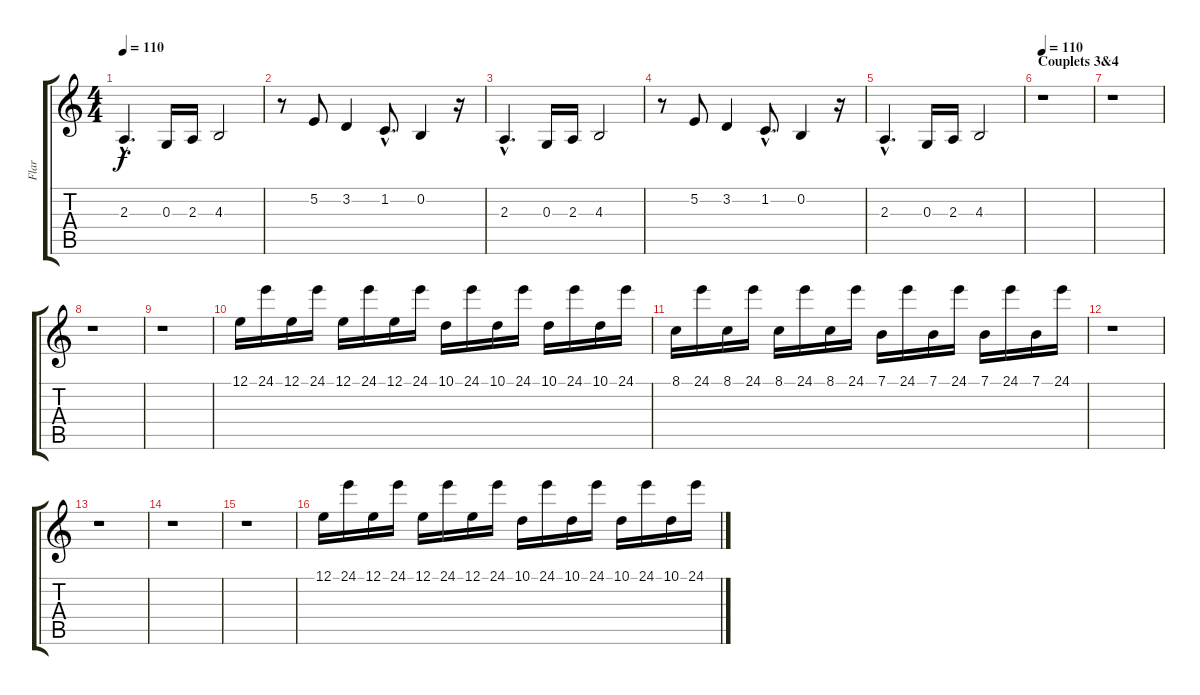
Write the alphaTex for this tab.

\track ("Flar" "Flar") {instrument stringensemble1}
\staff {score tabs}
\tuning (E4 B3 G3 D3 A2 E2) {hide}
\ts (4 4)
\tempo 110
\clef g2
\ks c
2.3{hac}.4{d dy f} 0.3.16 2.3.16 4.3.2 |
r.8 5.2.8 3.2.4 1.2{hac}.8{d} 0.2.4 r.16 |
2.3{hac}.4{d} 0.3.16 2.3.16 4.3.2 |
r.8 5.2.8 3.2.4 1.2{hac}.8{d} 0.2.4 r.16 |
2.3{hac}.4{d} 0.3.16 2.3.16 4.3.2 |
\section ("" "Couplets 3&4")
\tempo 110
r.1 |
r.1 |
r.1 |
r.1 |
12.1.16 24.1.16 12.1.16 24.1.16 12.1.16 24.1.16 12.1.16 24.1.16 10.1.16 24.1.16 10.1.16 24.1.16 10.1.16 24.1.16 10.1.16 24.1.16 |
8.1.16 24.1.16 8.1.16 24.1.16 8.1.16 24.1.16 8.1.16 24.1.16 7.1.16 24.1.16 7.1.16 24.1.16 7.1.16 24.1.16 7.1.16 24.1.16 |
r.1 |
r.1 |
r.1 |
r.1 |
12.1.16 24.1.16 12.1.16 24.1.16 12.1.16 24.1.16 12.1.16 24.1.16 10.1.16 24.1.16 10.1.16 24.1.16 10.1.16 24.1.16 10.1.16 24.1.16
